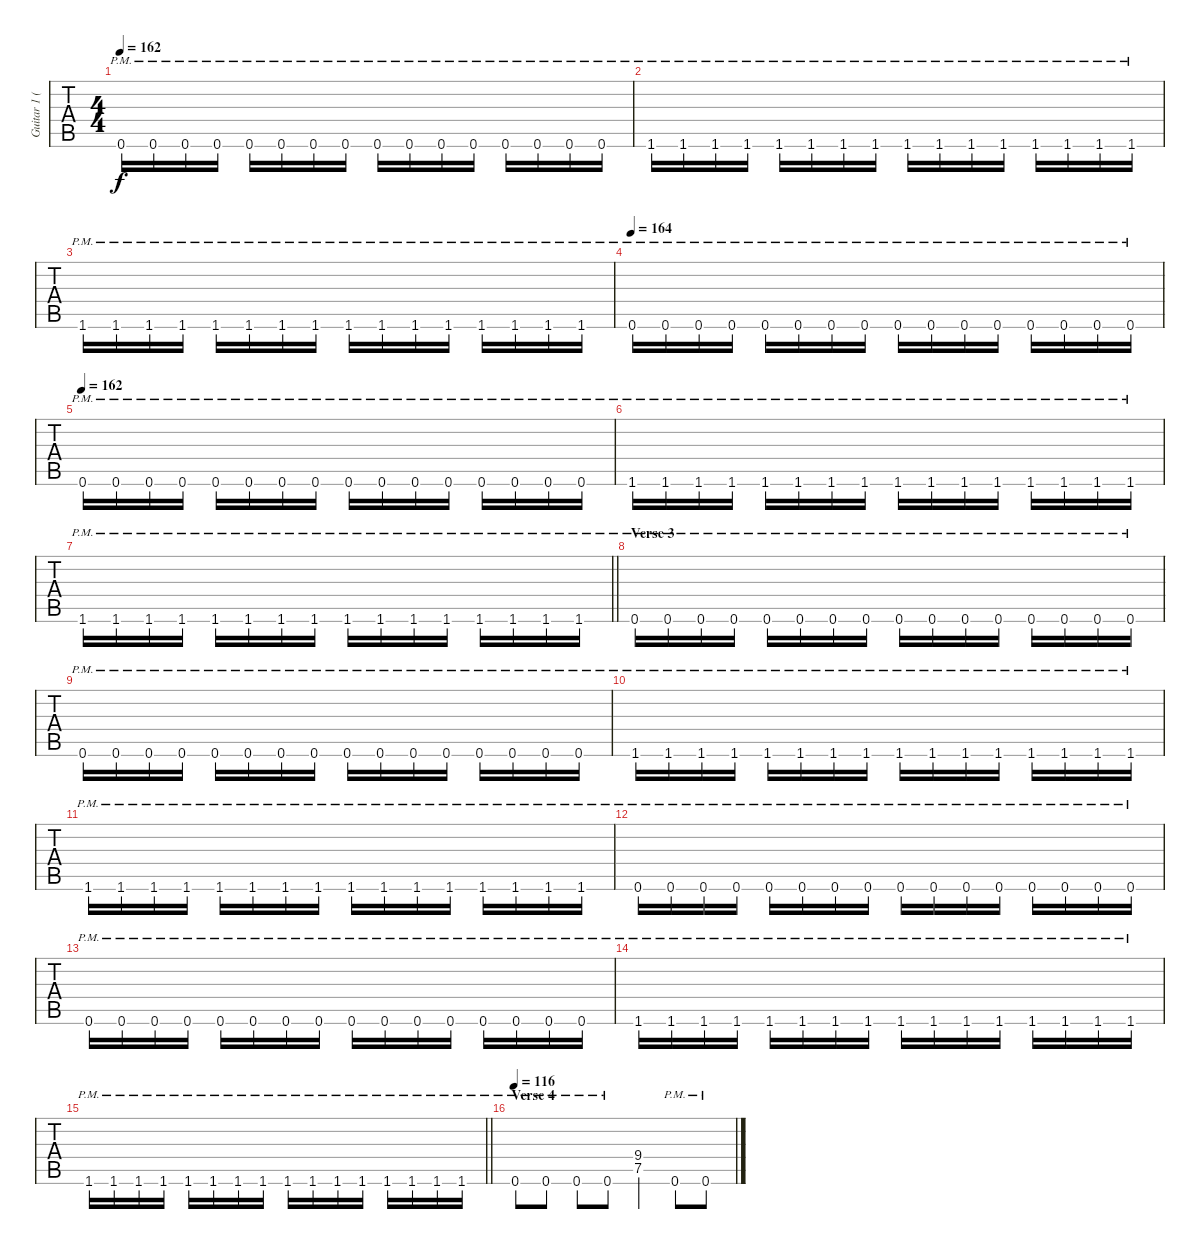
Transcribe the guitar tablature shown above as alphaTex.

\track ("Guitar 1 (Chuck Schuldiner)" "Guitar 1 (") {instrument distortionguitar}
\staff {tabs}
\tuning (D4 A3 F3 C3 G2 D2) {hide}
\ts (4 4)
\tempo 162
\clef g2
\ks c
0.6{pm}.16{dy f} 0.6{pm}.16 0.6{pm}.16 0.6{pm}.16 0.6{pm}.16 0.6{pm}.16 0.6{pm}.16 0.6{pm}.16 0.6{pm}.16 0.6{pm}.16 0.6{pm}.16 0.6{pm}.16 0.6{pm}.16 0.6{pm}.16 0.6{pm}.16 0.6{pm}.16 |
1.6{pm}.16 1.6{pm}.16 1.6{pm}.16 1.6{pm}.16 1.6{pm}.16 1.6{pm}.16 1.6{pm}.16 1.6{pm}.16 1.6{pm}.16 1.6{pm}.16 1.6{pm}.16 1.6{pm}.16 1.6{pm}.16 1.6{pm}.16 1.6{pm}.16 1.6{pm}.16 |
1.6{pm}.16 1.6{pm}.16 1.6{pm}.16 1.6{pm}.16 1.6{pm}.16 1.6{pm}.16 1.6{pm}.16 1.6{pm}.16 1.6{pm}.16 1.6{pm}.16 1.6{pm}.16 1.6{pm}.16 1.6{pm}.16 1.6{pm}.16 1.6{pm}.16 1.6{pm}.16 |
\tempo 164
0.6{pm}.16 0.6{pm}.16 0.6{pm}.16 0.6{pm}.16 0.6{pm}.16 0.6{pm}.16 0.6{pm}.16 0.6{pm}.16 0.6{pm}.16 0.6{pm}.16 0.6{pm}.16 0.6{pm}.16 0.6{pm}.16 0.6{pm}.16 0.6{pm}.16 0.6{pm}.16 |
\tempo 162
0.6{pm}.16 0.6{pm}.16 0.6{pm}.16 0.6{pm}.16 0.6{pm}.16 0.6{pm}.16 0.6{pm}.16 0.6{pm}.16 0.6{pm}.16 0.6{pm}.16 0.6{pm}.16 0.6{pm}.16 0.6{pm}.16 0.6{pm}.16 0.6{pm}.16 0.6{pm}.16 |
1.6{pm}.16 1.6{pm}.16 1.6{pm}.16 1.6{pm}.16 1.6{pm}.16 1.6{pm}.16 1.6{pm}.16 1.6{pm}.16 1.6{pm}.16 1.6{pm}.16 1.6{pm}.16 1.6{pm}.16 1.6{pm}.16 1.6{pm}.16 1.6{pm}.16 1.6{pm}.16 |
\barLineRight lightlight
1.6{pm}.16 1.6{pm}.16 1.6{pm}.16 1.6{pm}.16 1.6{pm}.16 1.6{pm}.16 1.6{pm}.16 1.6{pm}.16 1.6{pm}.16 1.6{pm}.16 1.6{pm}.16 1.6{pm}.16 1.6{pm}.16 1.6{pm}.16 1.6{pm}.16 1.6{pm}.16 |
\section ("" "Verse 3")
0.6{pm}.16 0.6{pm}.16 0.6{pm}.16 0.6{pm}.16 0.6{pm}.16 0.6{pm}.16 0.6{pm}.16 0.6{pm}.16 0.6{pm}.16 0.6{pm}.16 0.6{pm}.16 0.6{pm}.16 0.6{pm}.16 0.6{pm}.16 0.6{pm}.16 0.6{pm}.16 |
0.6{pm}.16 0.6{pm}.16 0.6{pm}.16 0.6{pm}.16 0.6{pm}.16 0.6{pm}.16 0.6{pm}.16 0.6{pm}.16 0.6{pm}.16 0.6{pm}.16 0.6{pm}.16 0.6{pm}.16 0.6{pm}.16 0.6{pm}.16 0.6{pm}.16 0.6{pm}.16 |
1.6{pm}.16 1.6{pm}.16 1.6{pm}.16 1.6{pm}.16 1.6{pm}.16 1.6{pm}.16 1.6{pm}.16 1.6{pm}.16 1.6{pm}.16 1.6{pm}.16 1.6{pm}.16 1.6{pm}.16 1.6{pm}.16 1.6{pm}.16 1.6{pm}.16 1.6{pm}.16 |
1.6{pm}.16 1.6{pm}.16 1.6{pm}.16 1.6{pm}.16 1.6{pm}.16 1.6{pm}.16 1.6{pm}.16 1.6{pm}.16 1.6{pm}.16 1.6{pm}.16 1.6{pm}.16 1.6{pm}.16 1.6{pm}.16 1.6{pm}.16 1.6{pm}.16 1.6{pm}.16 |
0.6{pm}.16 0.6{pm}.16 0.6{pm}.16 0.6{pm}.16 0.6{pm}.16 0.6{pm}.16 0.6{pm}.16 0.6{pm}.16 0.6{pm}.16 0.6{pm}.16 0.6{pm}.16 0.6{pm}.16 0.6{pm}.16 0.6{pm}.16 0.6{pm}.16 0.6{pm}.16 |
0.6{pm}.16 0.6{pm}.16 0.6{pm}.16 0.6{pm}.16 0.6{pm}.16 0.6{pm}.16 0.6{pm}.16 0.6{pm}.16 0.6{pm}.16 0.6{pm}.16 0.6{pm}.16 0.6{pm}.16 0.6{pm}.16 0.6{pm}.16 0.6{pm}.16 0.6{pm}.16 |
1.6{pm}.16 1.6{pm}.16 1.6{pm}.16 1.6{pm}.16 1.6{pm}.16 1.6{pm}.16 1.6{pm}.16 1.6{pm}.16 1.6{pm}.16 1.6{pm}.16 1.6{pm}.16 1.6{pm}.16 1.6{pm}.16 1.6{pm}.16 1.6{pm}.16 1.6{pm}.16 |
\barLineRight lightlight
1.6{pm}.16 1.6{pm}.16 1.6{pm}.16 1.6{pm}.16 1.6{pm}.16 1.6{pm}.16 1.6{pm}.16 1.6{pm}.16 1.6{pm}.16 1.6{pm}.16 1.6{pm}.16 1.6{pm}.16 1.6{pm}.16 1.6{pm}.16 1.6{pm}.16 1.6{pm}.16 |
\section ("" "Verse 4")
\tempo 116
0.6{pm}.8 0.6{pm}.8 0.6{pm}.8 0.6{pm}.8 (9.4 7.5).4 0.6{pm}.8 0.6{pm}.8
